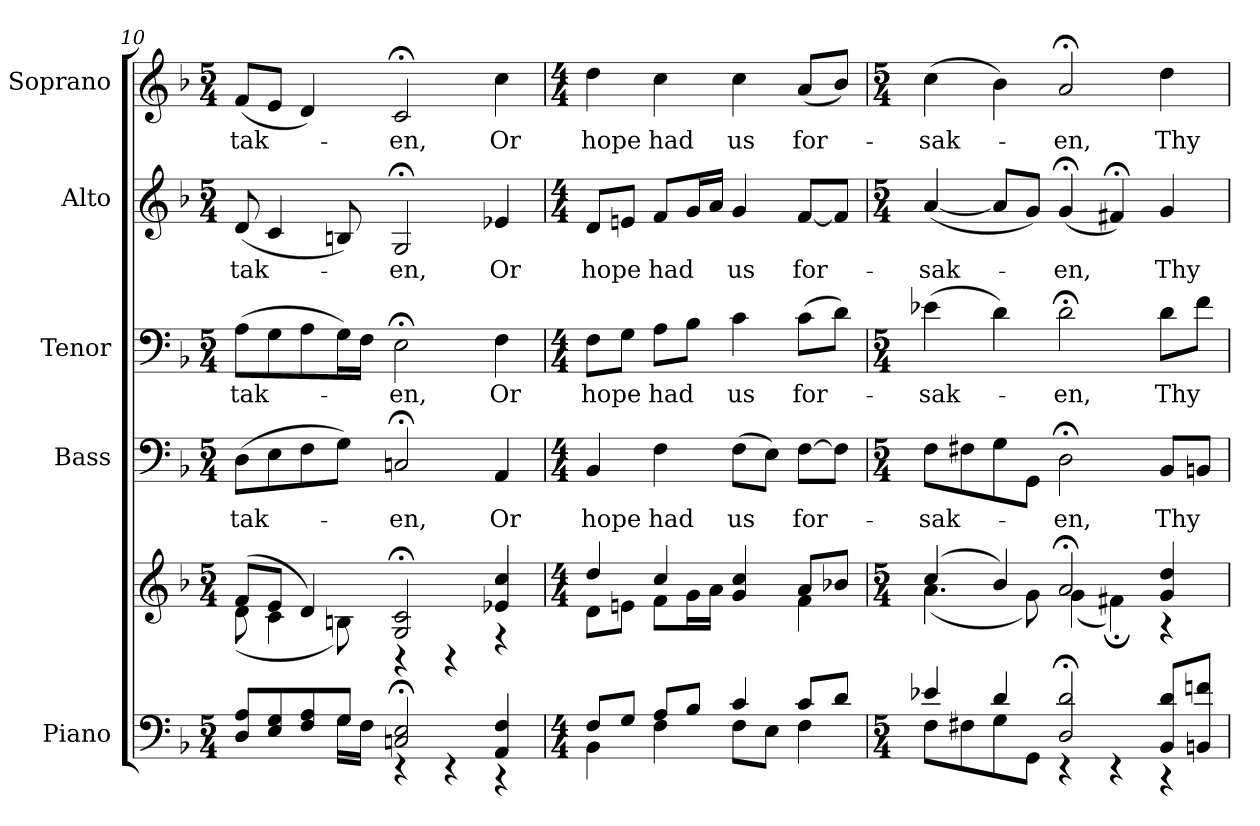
**kern	**kern	**kern	**text	**kern	**text	**kern	**text	**kern	**text
*part5	*part5	*part4	*part4	*part3	*part3	*part2	*part2	*part1	*part1
*staff6	*staff5	*staff4	*staff4	*staff3	*staff3	*staff2	*staff2	*staff1	*staff1
*I"Piano	*	*I"Bass	*	*I"Tenor	*	*I"Alto	*	*I"Soprano	*
*I'Pno.	*	*I'B.	*	*I'T.	*	*I'A.	*	*I'S.	*
*clefF4	*clefG2	*clefF4	*	*clefF4	*	*clefG2	*	*clefG2	*
*k[b-]	*k[b-]	*k[b-]	*	*k[b-]	*	*k[b-]	*	*k[b-]	*
*F:	*F:	*F:	*	*F:	*	*F:	*	*F:	*
*M5/4	*M5/4	*M5/4	*	*M5/4	*	*M5/4	*	*M5/4	*
=10	=10	=10	=10	=10	=10	=10	=10	=10	=10
*^	*^	*	*	*	*	*	*	*	*
!	!	!	!	!	!LO:LY:b:color=#000000	!	!	!	!	!	!
!	!	!	!	!	!	!	!LO:LY:b:color=#000000	!	!	!	!
!	!	!	!	!	!	!	!	!	!LO:LY:b:color=#000000	!	!
!	!	!	!	!	!	!	!	!	!	!	!LO:LY:b:color=#000000
8Di/ 8AiL	4ryy	(8fi/L	(8di\	(8Di\L	tak-	(8Ai\L	tak-	(8di/	tak-	(8fi/L	tak-
8Ei/ 8Gi	.	8ei/J	4ci\	8Ei\	.	8Gi\	.	4ci/	.	8ei/J	.
8Fi/ 8Ai	8ryy	4di/)	.	8Fi\	.	8Ai\	.	.	.	4di/)	.
8Gi/J	16Gi\LL	.	8Bni\)	8Gi\J)	.	16Gi\L)	.	8Bni/)	.	.	.
.	16Fi\JJ	.	.	.	.	16Fi\JJ	.	.	.	.	.
!	!	!	!	!	!LO:LY:b:color=#000000	!	!	!	!	!	!
!	!	!	!	!	!	!	!LO:LY:b:color=#000000	!	!	!	!
!	!	!	!	!	!	!	!	!	!LO:LY:b:color=#000000	!	!
!	!	!	!	!	!	!	!	!	!	!	!LO:LY:b:color=#000000
2Cni/; 2Ei;	4r	2Gi/; 2ci;	4r	2Cn;i/	-en,	2E;i\	-en,	2G;i/	-en,	2c;i/	-en,
.	4r	.	4r	.	.	.	.	.	.	.	.
!	!	!	!	!	!LO:LY:b:color=#000000	!	!	!	!	!	!
!	!	!	!	!	!	!	!LO:LY:b:color=#000000	!	!	!	!
!	!	!	!	!	!	!	!	!	!LO:LY:b:color=#000000	!	!
!	!	!	!	!	!	!	!	!	!	!	!LO:LY:b:color=#000000
4AAi/ 4Fi	4r	4e-Xi/ 4cci	4r	4AAi/	Or	4Fi\	Or	4e-Xi/	Or	4cci\	Or
!!LO:PB:g=z
=11	=11	=11	=11	=11	=11	=11	=11	=11	=11	=11	=11
*M4/4	*	*M4/4	*	*M4/4	*	*M4/4	*	*M4/4	*	*M4/4	*
!	!	!	!	!	!LO:LY:b:color=#000000	!	!	!	!	!	!
!	!	!	!	!	!	!	!LO:LY:b:color=#000000	!	!	!	!
!	!	!	!	!	!	!	!	!	!LO:LY:b:color=#000000	!	!
!	!	!	!	!	!	!	!	!	!	!	!LO:LY:b:color=#000000
8Fi/L	4BB-i\	4ddi/	8di\L	4BB-i/	hope	8Fi\L	hope	8di/L	hope	4ddi\	hope
8Gi/J	.	.	8eni\J	.	.	8Gi\J	.	8eni/J	.	.	.
!	!	!	!	!	!LO:LY:b:color=#000000	!	!	!	!	!	!
!	!	!	!	!	!	!	!LO:LY:b:color=#000000	!	!	!	!
!	!	!	!	!	!	!	!	!	!LO:LY:b:color=#000000	!	!
!	!	!	!	!	!	!	!	!	!	!	!LO:LY:b:color=#000000
8Ai/L	4Fi\	4cci/	8fi\L	4Fi\	had	8Ai\L	had	8fi/L	had	4cci\	had
8B-i/J	.	.	16gi\L	.	.	8B-i\J	.	16gi/L	.	.	.
.	.	.	16ai\JJ	.	.	.	.	16ai/JJ	.	.	.
!	!	!	!	!	!LO:LY:b:color=#000000	!	!	!	!	!	!
!	!	!	!	!	!	!	!LO:LY:b:color=#000000	!	!	!	!
!	!	!	!	!	!	!	!	!	!LO:LY:b:color=#000000	!	!
!	!	!	!	!	!	!	!	!	!	!	!LO:LY:b:color=#000000
4ci/	8Fi\L	4gi/ 4cci	4ryy	(8Fi\L	us	4ci\	us	4gi/	us	4cci\	us
.	8Ei\J	.	.	8Ei\J)	.	.	.	.	.	.	.
!	!	!	!	!	!LO:LY:b:color=#000000	!	!	!	!	!	!
!	!	!	!	!	!	!	!LO:LY:b:color=#000000	!	!	!	!
!	!	!	!	!	!	!	!	!	!LO:LY:b:color=#000000	!	!
!	!	!	!	!	!	!	!	!	!	!	!LO:LY:b:color=#000000
8ci/L	4Fi\	8ai/L	4fi\	[>8Fi\L	for-	(8ci\L	for-	[<8fi/L	for-	(8ai/L	for-
8di/J	.	8b-Xi/J	.	8Fi\J]	.	8di\J)	.	8fi/J]	.	8b-i/J)	.
=12	=12	=12	=12	=12	=12	=12	=12	=12	=12	=12	=12
*M5/4	*	*M5/4	*	*M5/4	*	*M5/4	*	*M5/4	*	*M5/4	*
!	!	!	!	!	!LO:LY:b:color=#000000	!	!	!	!	!	!
!	!	!	!	!	!	!	!LO:LY:b:color=#000000	!	!	!	!
!	!	!	!	!	!	!	!	!	!LO:LY:b:color=#000000	!	!
!	!	!	!	!	!	!	!	!	!	!	!LO:LY:b:color=#000000
4e-Xi/	8Fi\L	(4cci/	(4.ai\	8Fi\L	-sak-	(4e-Xi\	-sak-	([<4ai/	-sak-	(4cci\	-sak-
.	8F#Xi\	.	.	8F#Xi\	.	.	.	.	.	.	.
4di/	8Gi\	4b-i/)	.	8Gi\	.	4di\)	.	8ai/L]	.	4b-i\)	.
.	8GGi\J	.	8gi\)	8GGi\J	.	.	.	8gi/J)	.	.	.
!	!	!	!	!	!LO:LY:b:color=#000000	!	!	!	!	!	!
!	!	!	!	!	!	!	!LO:LY:b:color=#000000	!	!	!	!
!	!	!	!	!	!	!	!	!	!LO:LY:b:color=#000000	!	!
!	!	!	!	!	!	!	!	!	!	!	!LO:LY:b:color=#000000
2Di/; 2di;	4r	2a;i/	(4gi\	2D;i\	-en,	2d;i\	-en,	(4g;i/	-en,	2a;i/	-en,
.	4r	.	4f#X;i\)	.	.	.	.	4f#X;i/)	.	.	.
!	!	!	!	!	!LO:LY:b:color=#000000	!	!	!	!	!	!
!	!	!	!	!	!	!	!LO:LY:b:color=#000000	!	!	!	!
!	!	!	!	!	!	!	!	!	!LO:LY:b:color=#000000	!	!
!	!	!	!	!	!	!	!	!	!	!	!LO:LY:b:color=#000000
8BB-i/ 8diL	4r	4gi/ 4ddi	4r	8BB-i/L	Thy	8di\L	Thy	4gi/	Thy	4ddi\	Thy
8BBni/ 8fniJ	.	.	.	8BBni/J	.	8fi\J	.	.	.	.	.
*v	*v	*	*	*	*	*	*	*	*	*	*
*	*v	*v	*	*	*	*	*	*	*	*
=	=	=	=	=	=	=	=	=	=
*-	*-	*-	*-	*-	*-	*-	*-	*-	*-
